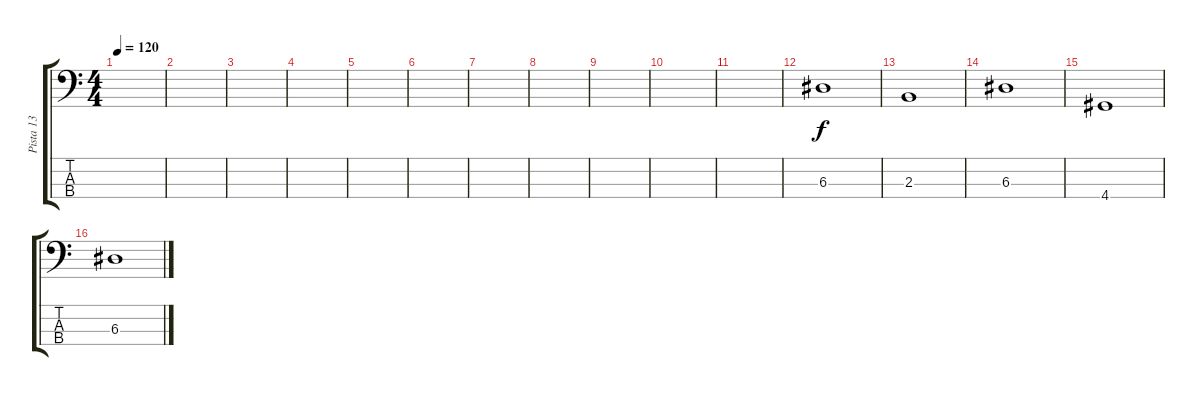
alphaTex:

\track ("Pista 13" "Pista 13") {instrument electricbassfinger}
\staff {score tabs}
\tuning (G2 D2 A1 E1) {hide}
\ts (4 4)
\tempo 120
\clef f4
\ks c
|
|
|
|
|
|
|
|
|
|
|
6.3.1 |
2.3.1 |
6.3.1 |
4.4.1 |
6.3.1
